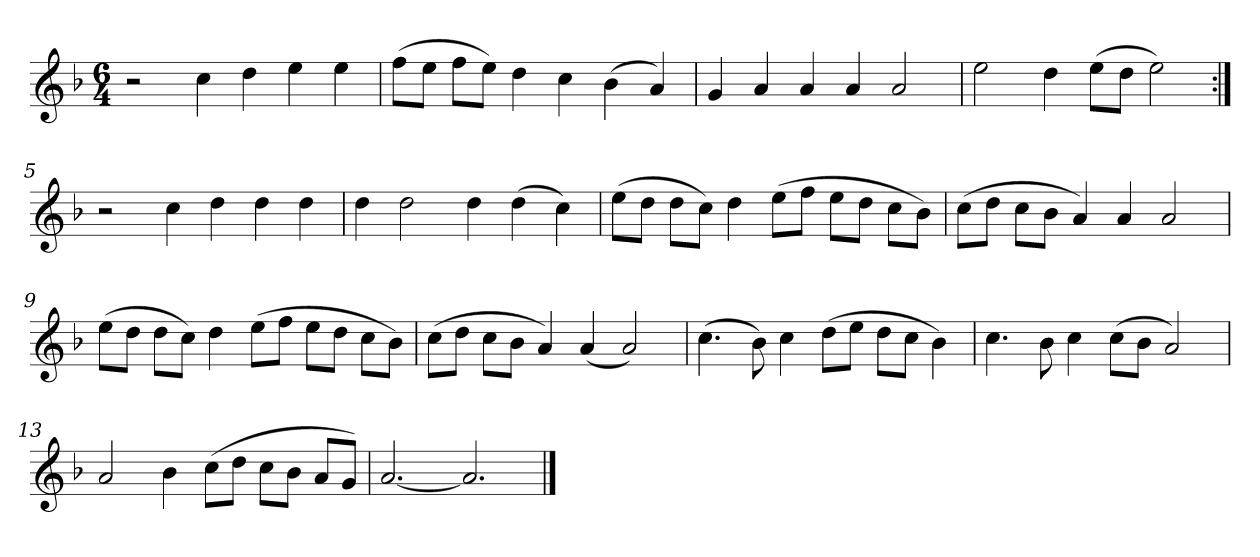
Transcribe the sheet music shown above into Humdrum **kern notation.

**kern
*part1
*staff1
*clefG2
*k[b-]
*F:
*M6/4
*MM110
=1
2r
4cc>\
4dd\
4ee\
4ee\
=2
(8ff\L
8ee\J
8ff\L
8ee\J)
4dd\
4cc\
(4b-\
4a/)
=3
4g/
4a/
4a/
4a/
2a/
=4
2ee\
4dd\
(8ee\L
8dd\J
2ee\)
!!LO:LB:g=z
=5:|!
2r
4cc\
4dd\
4dd\
4dd\
=6
4dd\
2dd\
4dd\
(4dd\
4cc\)
=7
(8ee\L
8dd\J
8dd\L
8cc\J)
4dd\
(8ee\L
8ff\J
8ee\L
8dd\J
8cc\L
8b-\J)
!!LO:LB:g=z
=8
(8cc>\L
8dd\J
8cc\L
8b-\J
4a/)
4a/
2a/
=9
(8ee\L
8dd\J
8dd\L
8cc\J)
4dd\
(8ee\L
8ff\J
8ee\L
8dd\J
8cc\L
8b-\J)
=10
(8cc\L
8dd\J
8cc\L
8b-\J
4a/)
(4a/
2a/)
!!LO:LB:g=z
=11
(4.cc>\
8b-\)
4cc\
(8dd\L
8ee\J
8dd\L
8cc\J
4b-\)
=12
4.cc\
8b-\
4cc\
(8cc\L
8b-\J
2a/)
=13
2a/
4b-\
(8cc\L
8dd\J
8cc\L
8b-\J
8a/L
8g/J)
=14
[2.a/
2.a/]
==
*-
